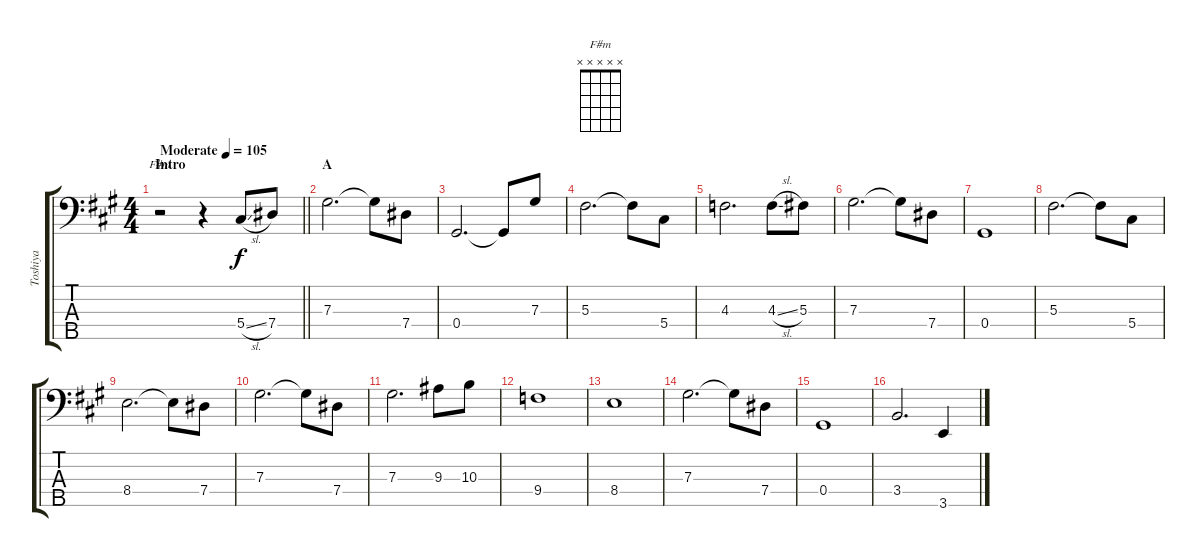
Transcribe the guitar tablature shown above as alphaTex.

\track ("Toshiya" "Toshiya") {instrument electricbassfinger}
\staff {score tabs}
\tuning (B2 Gb2 Db2 Ab1 Db1) {hide}
\chord ("F#m" x x x x x)
\ts (4 4)
\section ("" "Intro")
\tempo (105 "Moderate")
\clef f4
\barLineRight lightlight
\ks f#minor
r.2{ch "F#m" dy f instrument electricbassfinger} r.4 5.4{sl}.8 7.4.8 |
\section ("" "A")
7.3.2{d} 7.3{t}.8 7.4.8 |
0.4.2{d} 0.4{t}.8 7.3.8 |
5.3.2{d} 5.3{t}.8 5.4.8 |
4.3.2{d} 4.3{sl}.8 5.3.8 |
7.3.2{d} 7.3{t}.8 7.4.8 |
0.4.1 |
5.3.2{d} 5.3{t}.8 5.4.8 |
8.4.2{d} 8.4{t}.8 7.4.8 |
7.3.2{d} 7.3{t}.8 7.4.8 |
7.3.2{d} 9.3.8 10.3.8 |
9.4.1 |
8.4.1 |
7.3.2{d} 7.3{t}.8 7.4.8 |
0.4.1 |
3.4.2{d} 3.5.4
